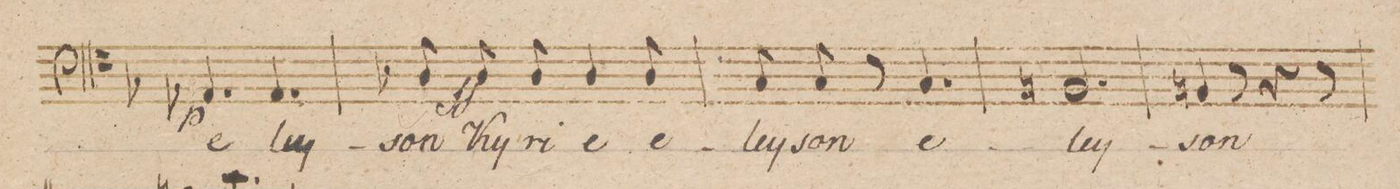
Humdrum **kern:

**kern	**text	**dynam
*I"Basso.	*	*
*clefF4	*	*
*k[b-]	*	*
*M6/8	*	*
4.AA-X/	e-	p
4.AA-/	-ley-	.
=88	=88	=88
8D-X/	-son	.
8D-/	Ky-	ff
8D-/	-ri-	.
4D-/	-e	.
8D-/	e-	.
=89	=89	=89
8C/	-ley-	.
8C/	-son	.
8r	.	.
4.C/	e-	.
=90	=90	=90
2.BBn/	-ley-	.
=91	=91	=91
4BBn/	-son	.
8r	.	.
4r	.	.
8r	.	.
=92	=92	=92
*-	*-	*-
